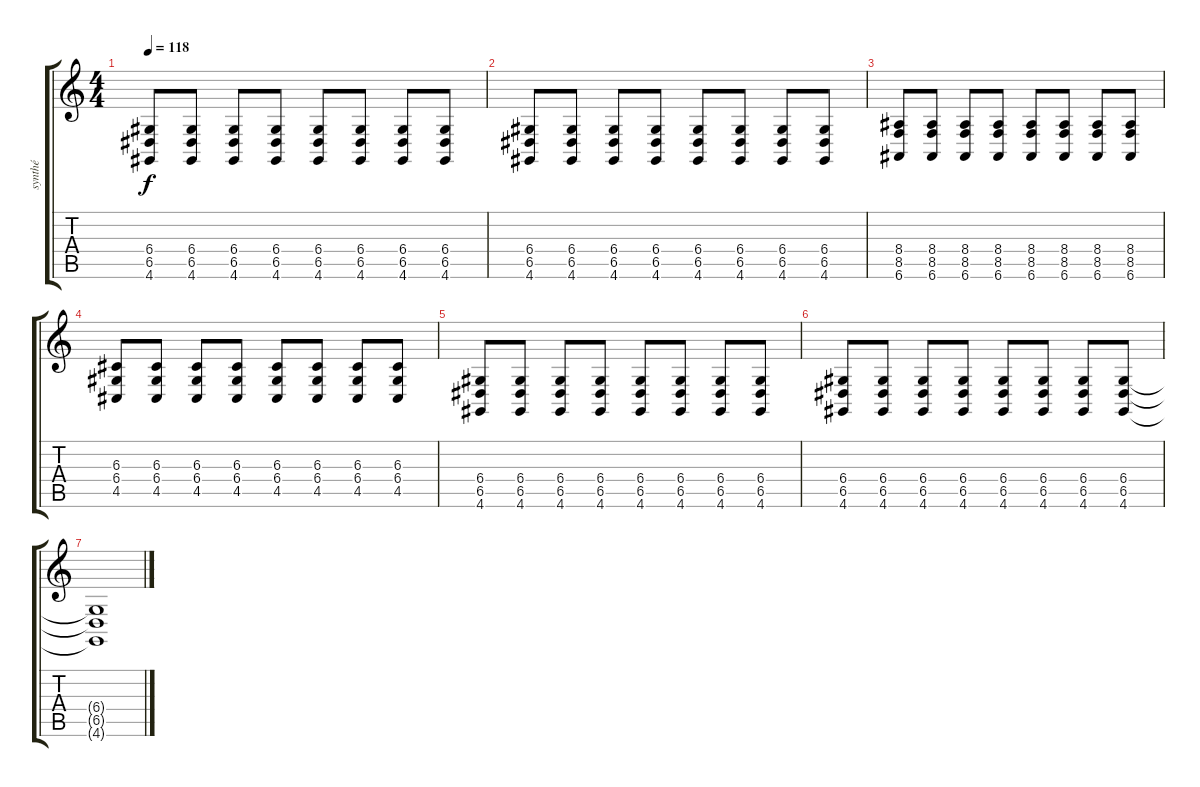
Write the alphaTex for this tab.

\track ("synthé" "synthé") {instrument lead5charang}
\staff {score tabs}
\tuning (E4 B3 G3 D3 A2 E2) {hide}
\ts (4 4)
\tempo 118
\clef g2
\ks c
(6.4 6.5 4.6).8{dy f} (6.4 6.5 4.6).8 (6.4 6.5 4.6).8 (6.4 6.5 4.6).8 (6.4 6.5 4.6).8 (6.4 6.5 4.6).8 (6.4 6.5 4.6).8 (6.4 6.5 4.6).8 |
(6.4 6.5 4.6).8 (6.4 6.5 4.6).8 (6.4 6.5 4.6).8 (6.4 6.5 4.6).8 (6.4 6.5 4.6).8 (6.4 6.5 4.6).8 (6.4 6.5 4.6).8 (6.4 6.5 4.6).8 |
(8.4 8.5 6.6).8 (8.4 8.5 6.6).8 (8.4 8.5 6.6).8 (8.4 8.5 6.6).8 (8.4 8.5 6.6).8 (8.4 8.5 6.6).8 (8.4 8.5 6.6).8 (8.4 8.5 6.6).8 |
(6.3 6.4 4.5).8 (6.3 6.4 4.5).8 (6.3 6.4 4.5).8 (6.3 6.4 4.5).8 (6.3 6.4 4.5).8 (6.3 6.4 4.5).8 (6.3 6.4 4.5).8 (6.3 6.4 4.5).8 |
(6.4 6.5 4.6).8 (6.4 6.5 4.6).8 (6.4 6.5 4.6).8 (6.4 6.5 4.6).8 (6.4 6.5 4.6).8 (6.4 6.5 4.6).8 (6.4 6.5 4.6).8 (6.4 6.5 4.6).8 |
(6.4 6.5 4.6).8 (6.4 6.5 4.6).8 (6.4 6.5 4.6).8 (6.4 6.5 4.6).8 (6.4 6.5 4.6).8 (6.4 6.5 4.6).8 (6.4 6.5 4.6).8 (6.4 6.5 4.6).8 |
(6.4{t} 6.5{t} 4.6{t}).1
